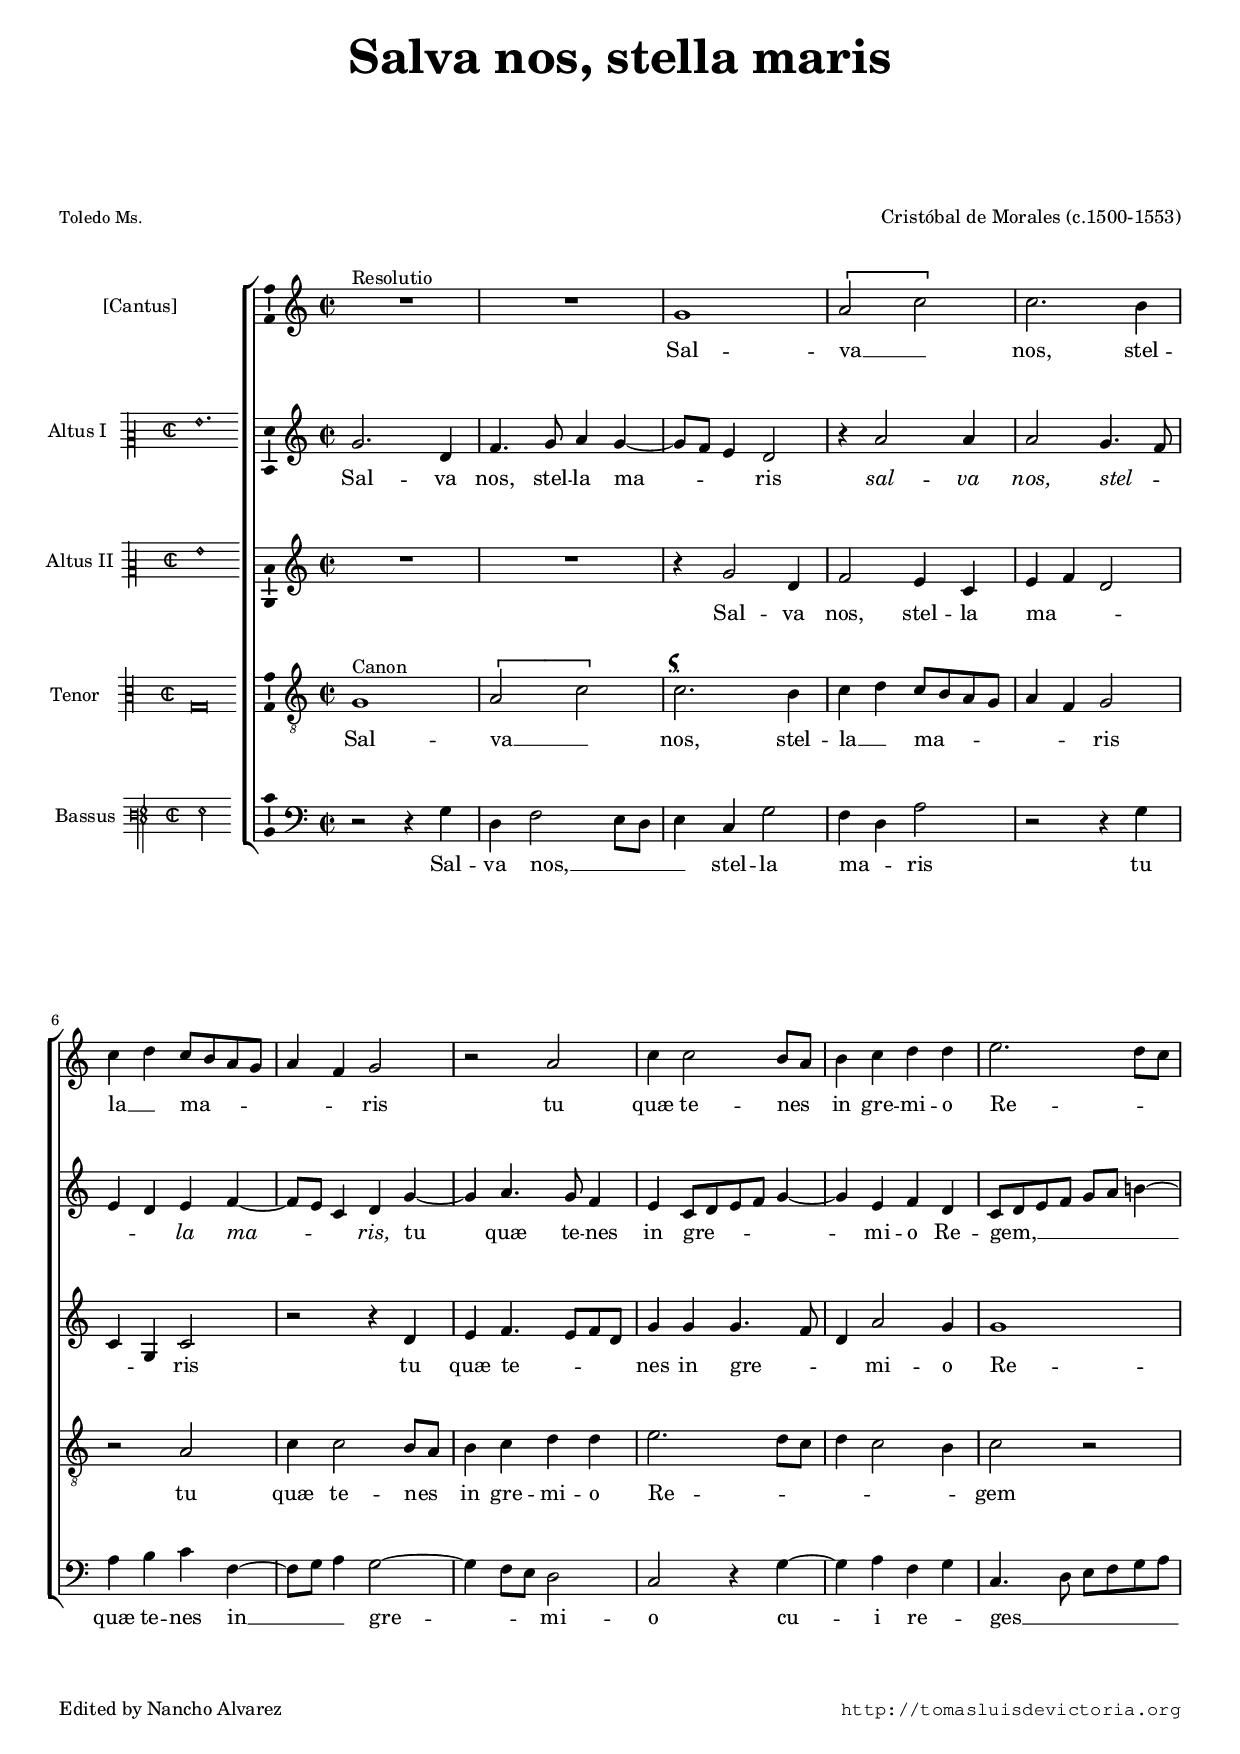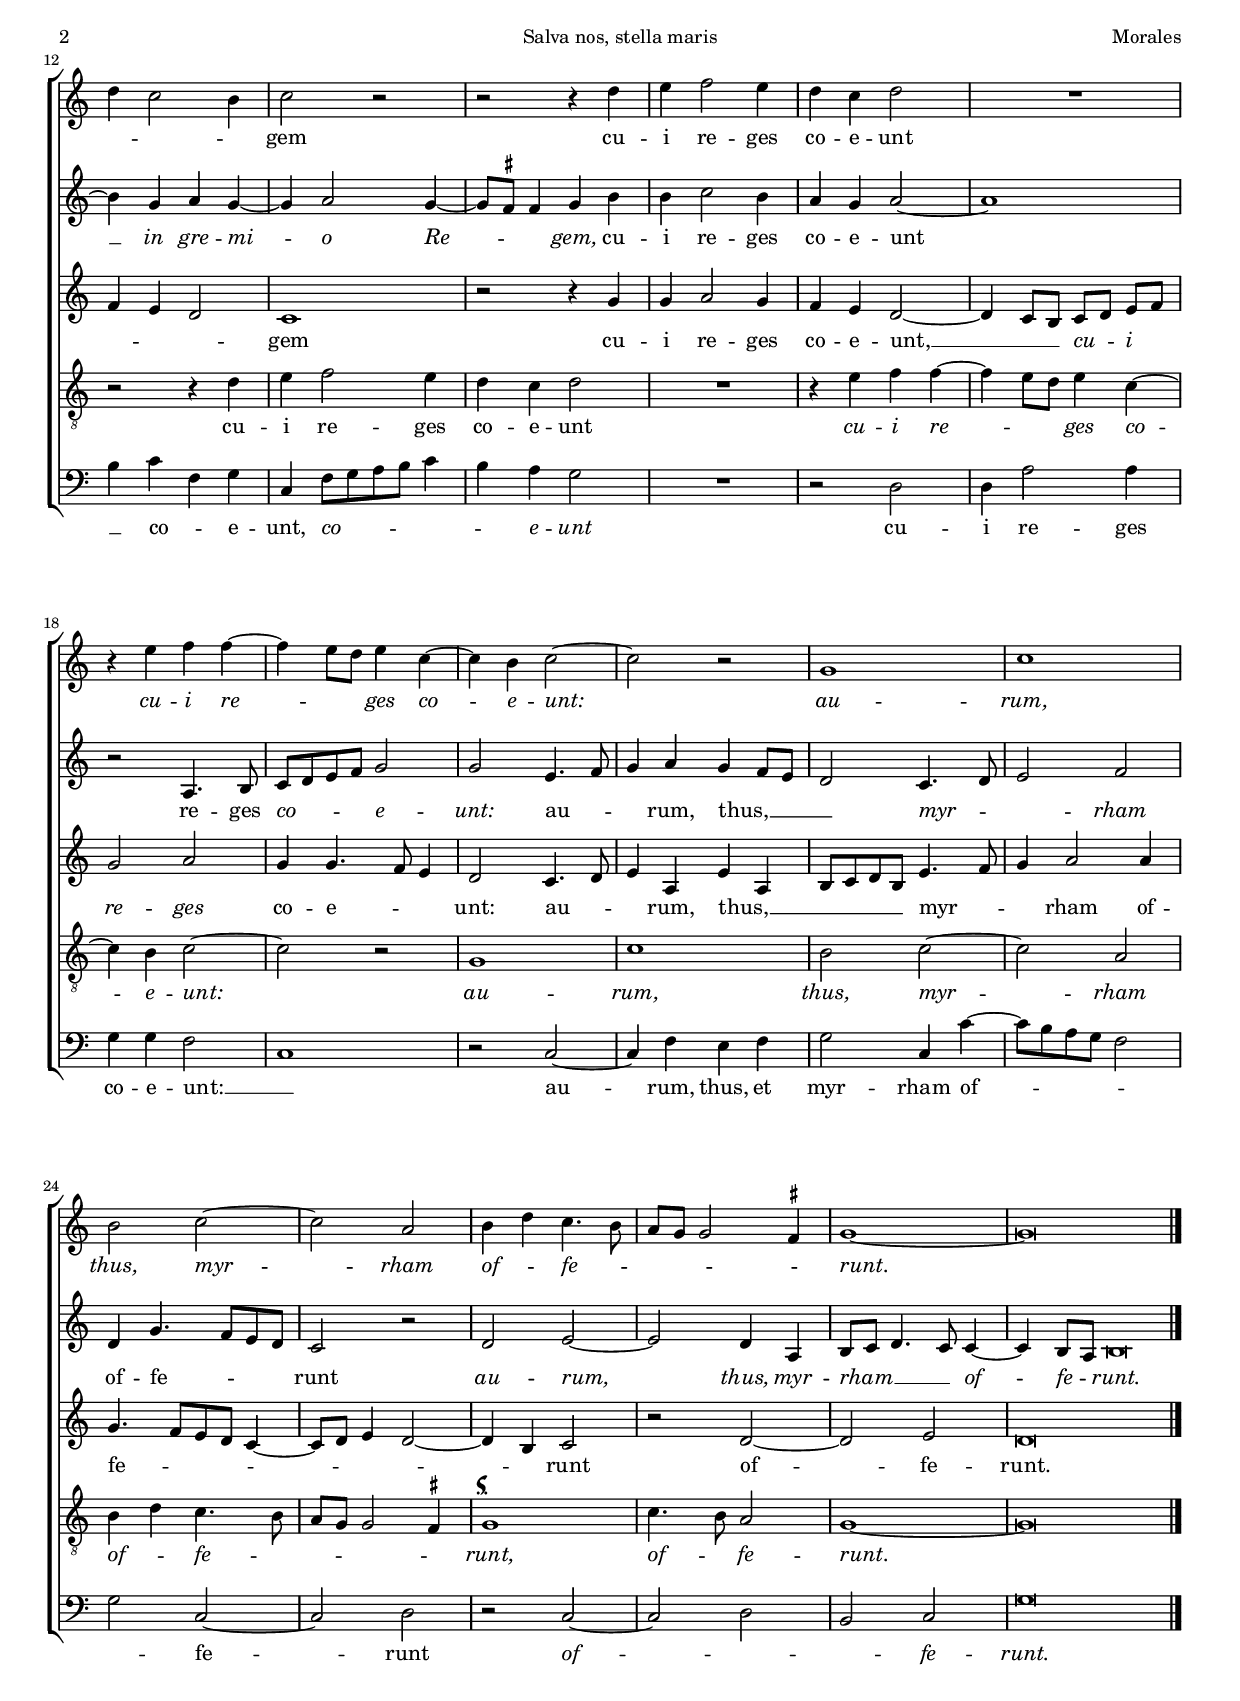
\version "2.18.0"

#(set-default-paper-size "a4")
#(set-global-staff-size 16.4)
#(ly:set-option 'point-and-click #f)
%mobile -s14.5 -i3.0

italicas=\override LyricText.font-shape = #'italic
rectas=\override LyricText.font-shape = #'upright
ss=\once \set suggestAccidentals = ##t
incipitwidth = 20
mt=#(define-music-function (parser location offset) (number?) ; move lyric text
      #{ \once \override LyricText.X-offset = -$offset #})

htitle="Salva nos, stella maris"
hcomposer="Morales"

\header {
	title=\markup{\fontsize #4 "Salva nos, stella maris"}
	%subtitle=" "
	subsubtitle=\markup{\column{" " " " " " " " " " }}
	composer="Cristóbal de Morales (c.1500-1553)"
        pdfauthor=\composer
	%opus="(-)"
	poet=\markup{\smaller "Toledo Ms."}
	% Catedral de Toledo. Libro 21 de polifonia
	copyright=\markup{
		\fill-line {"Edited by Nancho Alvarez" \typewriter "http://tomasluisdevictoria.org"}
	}
%	tagline=""
}

global={\key c \major \time 2/2 \skip 1*29 \bar "|." 
}


cantus=\relative c''{
	s4*0^\markup{"Resolutio"}
	R1*2
	g1
	\[a2 c\]
	c2. b4
	c4 d c8 b a g
	a4 f g2
	r2 a
	c4 c2 b8 a
	b4 c d d
	e2. d8 c
	d4 c2 b4
	c2 r
	r2 r4 d
	e4 f2 e4
	d c d2 % CSIC \ss cis
	R1
	r4 e f f ~
	f e8 d e4 c ~
	c b c2 ~
	c r
	g1
	c
	b2 c ~
	c a
	b4 d c4. b8
	a g g2 \ss fis4
	g1 ~
	g\breve*1/2
}

altus=\relative c''{
	g2. d4 f4. g8 a4 g ~
	g8 f e4 d2
	r4 a'2 a4
	a2 g4. f8
	e4 d e f ~
	f8 e c4 d g ~
	g a4. g8 f4
	e c8[ d e f] g4 ~
	g4 e f d
	c8 d e f g a b!4 ~ % CSIC bis
	b g4 a g ~
	g a2 g4 ~
	g8 \ss fis fis4 g b
	b4 c2 b4
	a g a2 ~
	a1
	r2 a,4. b8
	c d e f g2
	g2 e4. f8
	g4 a g f8 e 
	d2 c4. d8
	e2 f
	d4 g4. f8 e d
	c2 r
	d e ~
	e d4 a 
	b8 c d4. c8 c4 ~
	c b8 a b\breve*1/4
}

altusdos=\relative c''{
	R1*2
	r4 g2 d4
	f2 e4 c
	e f d2
	c4 g c2
	r2 r4 d
	e f4. e8 f d
	g4 g g4. f8
	d4 a'2 g4
	g1
	f4 e d2
	c1
	r2 r4 g'
	g4 a2 g4
	f e d2 ~
	d4 c8 b c[ d] e[ f]
	g2 a
	g4 g4. f8 e4
	d2 c4. d8
	e4 a, e' a,
	b8 c d b e4. f8
	g4 a2 a4
	g4. f8[ e d] c4 ~
	c8 d e4 d2 ~
	d4 b c2
	r2 d ~
	d e
	d\breve*1/2
}

tenor=\relative c'{
	s4*0^\markup{"Canon"}
	g1
	\[a2 c\]
	c2.^\markup{\smaller \musicglyph #"scripts.usignumcongruentiae"} b4
	c4 d c8 b a g
	a4 f g2
	r2 a
	c4 c2 b8 a
	b4 c d d
	e2. d8 c
	d4 c2 b4
	c2 r
	r2 r4 d
	e4 f2 e4
	d c d2 % CSIC \ss cis
	R1
	r4 e f f ~
	f e8 d e4 c ~
	c b c2 ~
	c r
	g1
	c
	b2 c ~
	c a
	b4 d c4. b8
	a g g2 \ss fis4
	g1^\markup{\smaller \musicglyph #"scripts.usignumcongruentiae"}
	c4. b8 a2
	g1 ~
	g\breve*1/2
}

bassus=\relative c'{
	r2 r4 g
	d f2 e8 d
	e4 c g'2
	f4 d a'2
	r2 r4 g
	a b c f, ~
	f8 g a4 g2 ~
	g4 f8 e d2
	c r4 g' ~
	g4 a f g
	c,4. d8 e f g a
	b4 c f, g
	c, f8[ g a b] c4
	b4 a g2
	R1
	r2 d
	d4 a'2 a4
	g g f2
	c1
	r2 c ~
	c4 f e f
	g2 c,4 c' ~
	c8 b a g f2
	g c, ~
	c d
	r2 c ~
	c d
	b c
	g'\breve*1/2
}

textocantus=\lyricmode{
Sal -- va __ _ nos, stel -- la __ _ ma -- _ _ _ _ _ ris
tu quæ te -- nes _ in gre -- mi -- o
Re -- _ _ _ _ _ gem
cu -- i re -- ges co -- e -- unt
\italicas 
cu -- i re -- _ _ ges co -- e -- unt:
au -- rum,
thus, myr -- rham of -- _ fe -- _ _ _ _ _ runt.
}

textoaltus=\lyricmode{
Sal -- va nos, stel -- la ma -- _ _ ris
\italicas 
sal -- va nos, stel -- _ _ _ la ma -- _ _ ris,
\rectas 
tu quæ te -- \mt #.5 nes in gre -- _ _ _ _ mi -- o
Re -- gem, __ _ _ _ _ _ _ 
\italicas 
in gre -- mi -- o Re -- _ _ gem,
\rectas 
cu -- i re -- ges co -- e -- unt
re -- ges \italicas co -- _ _ _ e -- unt:
\rectas 
au -- _ _ rum, thus, __ _ _ _ 
\italicas myr -- _ _ rham
\rectas 
of -- fe -- _ _ _ runt
\italicas 
au -- rum,
thus, myr -- rham __ _ _ _ of -- fe -- _ runt.
}

textoaltusdos=\lyricmode{
Sal -- va nos,
stel -- la ma -- _ _ _ _ ris
tu quæ te -- _ _ _ nes in gre -- _ _ mi -- o Re -- _ _ _ gem
cu -- i re -- ges co -- e -- unt, __ _ _ 
\italicas cu -- _ i _ re -- ges
\rectas 
co -- e -- _ _ unt:
au -- _ _ rum,
thus, __ _ _ _ _ _ myr -- _ _ rham
of -- fe -- _ _ _ _ _ _ _ _ runt
of -- fe -- runt.
}

textotenor=\lyricmode{
Sal -- va __ _ nos, stel -- la __ _ ma -- _ _ _ _ _ ris
tu quæ te -- nes _ in gre -- mi -- o
Re -- _ _ _ _ _ gem
cu -- i re -- ges co -- e -- unt
\italicas 
cu -- i re -- _ _ ges co -- e -- unt:
au -- rum,
thus, myr -- rham of -- _ fe -- _ _ _ _ _ runt,
of -- _ fe -- runt.
}

textobassus=\lyricmode{
Sal -- va nos, __ _ _ _ stel -- la ma -- _ ris
tu quæ te -- nes in __ _ _ gre -- _ _ mi -- o
cu -- i re -- _ ges __ _ _ _ _ _ _ co -- _ e -- unt,
\italicas 
co -- _ _ _ _ _ e -- unt
\rectas 
cu -- i re -- ges co -- e -- unt: __ _ 
au -- rum, thus, et myr -- rham of -- _ _ _ _ _ fe -- runt
\italicas 
of -- _ _ fe -- runt.
}


incipitaltus=\markup{
	\score{
		{ 
		\set Staff.instrumentName="Altus I  "
		\override NoteHead.style = #'neomensural 
		\override Staff.TimeSignature.style = #'neomensural
		\cadenzaOn 
		\clef "petrucci-c2"
		\key c \major
		\time 2/2
		g'1.
		} 
	\layout { line-width=\incipitwidth indent = 0 }
	}
}

incipitaltusdos=\markup{
	\score{
		{ 
		\set Staff.instrumentName="Altus II "
		\override NoteHead.style = #'neomensural 
		\override Staff.TimeSignature.style = #'neomensural
		\cadenzaOn 
		\clef "petrucci-c2"
		\key c \major
		\time 2/2
		g'1
		} 
	\layout { line-width=\incipitwidth indent = 0 }
	}
}

incipittenor=\markup{
	\score{
		{ 
		\set Staff.instrumentName="Tenor   "
		\override NoteHead.style = #'neomensural 
		\override Staff.TimeSignature.style = #'neomensural
		\cadenzaOn 
		\clef "petrucci-c3"
		\key c \major
		\time 2/2
		g\breve
		} 
	\layout { line-width=\incipitwidth indent=0 }
	}
}

incipitbassus=\markup{
	\score{
		{ 
		\set Staff.instrumentName="Bassus "
		\override NoteHead.style = #'neomensural
		\override Staff.TimeSignature.style = #'neomensural
		\cadenzaOn 
		\clef "petrucci-f3"
		\key c \major
		\time 2/2
		g2
		} 
	\layout { line-width=\incipitwidth indent = 0 }
	}
}


\score {\transpose c' c'{
\new ChoirStaff<<

	\new Staff <<\global
	\new Voice="v1" {
		\set Staff.instrumentName="[Cantus] "
		\clef "treble"
		\cantus }
	\new Lyrics \lyricsto "v1" {\textocantus }
	>>

	\new Staff <<\global
	\new Voice="v2" {
		\set Staff.instrumentName=\incipitaltus
		\clef "treble"
		\altus }
	\new Lyrics \lyricsto "v2" {\textoaltus }
	>>

	\new Staff <<\global
	\new Voice="v5" {
		\set Staff.instrumentName=\incipitaltusdos
		\clef "treble"
		\altusdos }
	\new Lyrics \lyricsto "v5" {\textoaltusdos }
	>>
	
	\new Staff <<\global
	\new Voice="v3" {
		\set Staff.instrumentName=\incipittenor
		\clef "G_8"
		\tenor }
	\new Lyrics \lyricsto "v3" {\textotenor }
	>>

	\new Staff <<\global
	\new Voice="v4" {
		\set Staff.instrumentName=\incipitbassus
		\clef "bass"
		\bassus }
	\new Lyrics \lyricsto "v4" {\textobassus }
	>>
	
>>

	} % transpose

\layout{ 
	\context {\Lyrics 
		\override VerticalAxisGroup.staff-affinity = #UP
		\override VerticalAxisGroup.nonstaff-relatedstaff-spacing =
			#'((basic-distance . 0) (minimum-distance . 0) (padding . 1))
		\override LyricText.font-size = #1.2
		\override LyricHyphen.minimum-distance = #0.5
	}
	\context {\Score 
		\override BarNumber.padding = #2 
	}
	\context {\Voice 
		%melismaBusyProperties = #'()
		%autoBeaming = ##f
	}
	%\context { \Staff \RemoveEmptyStaves }
	\context {\Staff 
		\override VerticalAxisGroup.staff-staff-spacing =
			#'((basic-distance . 11) (minimum-distance . 0) (padding . 1))
		\consists Ambitus_engraver 
		\override LigatureBracket.padding = #1
	}
}

%\midi {}

}


\paper{
	evenHeaderMarkup=\markup  \fill-line { \fromproperty #'page:page-number-string \htitle \hcomposer }
	oddHeaderMarkup= \markup  \fill-line { \on-the-fly #not-first-page \hcomposer \on-the-fly #not-first-page \htitle \on-the-fly #not-first-page \fromproperty #'page:page-number-string }
	%system-count=8
	ragged-last-bottom = ##f
	indent=3.3\cm
	system-system-spacing =
	#'((basic-distance . 20) (minimum-distance . 0) (padding . 5))
	top-system-spacing = % header
	#'((basic-distance . 8) (minimum-distance . 0) (padding . 0))
	last-bottom-spacing = % footer
	#'((basic-distance . 12) (minimum-distance . 0) (padding . 0))
	%top-markup-spacing #'basic-distance = 0
	markup-system-spacing #'basic-distance = 20

}
